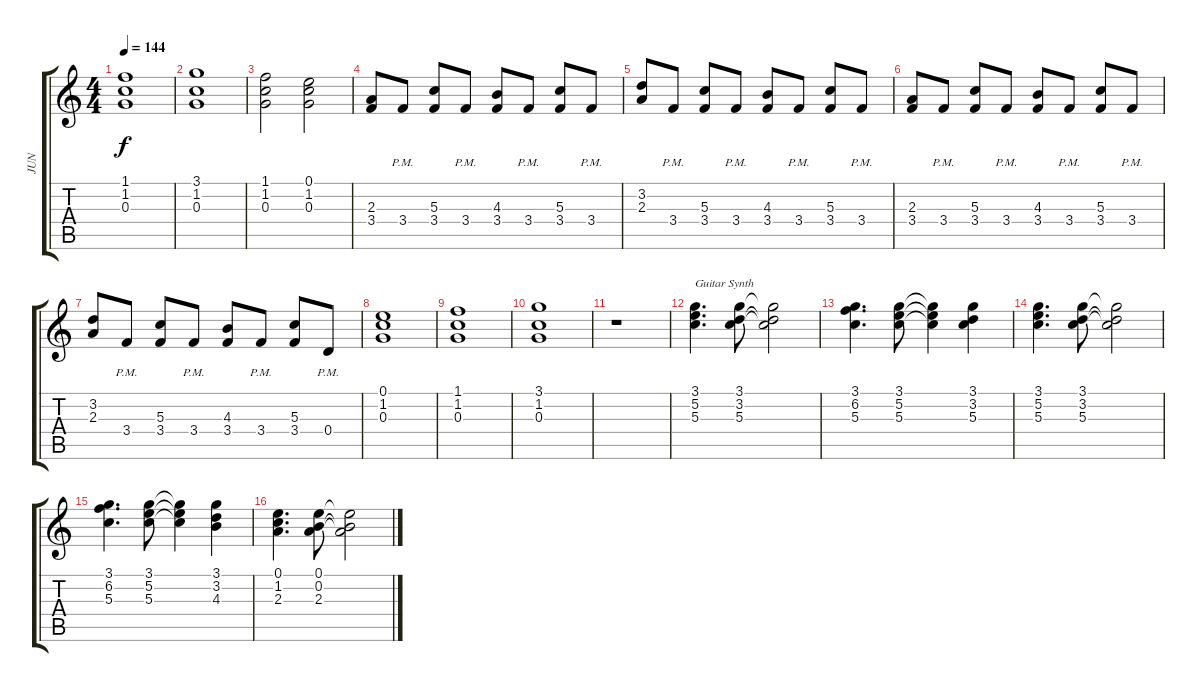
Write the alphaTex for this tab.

\track ("JUN" "JUN") {instrument distortionguitar}
\staff {score tabs}
\tuning (E4 B3 G3 D3 A2 E2) {hide}
\ts (4 4)
\tempo 144
\clef g2
\ks c
(1.1 1.2 0.3).1{dy f} |
(3.1 1.2 0.3).1 |
(1.1 1.2 0.3).2 (0.1 1.2 0.3).2 |
(2.3 3.4).8 3.4{pm}.8 (5.3 3.4).8 3.4{pm}.8 (4.3 3.4).8 3.4{pm}.8 (5.3 3.4).8 3.4{pm}.8 |
(3.2 2.3).8 3.4{pm}.8 (5.3 3.4).8 3.4{pm}.8 (4.3 3.4).8 3.4{pm}.8 (5.3 3.4).8 3.4{pm}.8 |
(2.3 3.4).8 3.4{pm}.8 (5.3 3.4).8 3.4{pm}.8 (4.3 3.4).8 3.4{pm}.8 (5.3 3.4).8 3.4{pm}.8 |
(3.2 2.3).8 3.4{pm}.8 (5.3 3.4).8 3.4{pm}.8 (4.3 3.4).8 3.4{pm}.8 (5.3 3.4).8 0.4{pm}.8 |
(0.1 1.2 0.3).1 |
(1.1 1.2 0.3).1 |
(3.1 1.2 0.3).1 |
r.1 |
(3.1 5.2 5.3).4{d txt "Guitar Synth" instrument electricgrandpiano} (3.1 3.2 5.3).8 (3.1{t} 3.2{t} 5.3{t}).2 |
(3.1 6.2 5.3).4{d} (3.1 5.2 5.3).8 (3.1{t} 5.2{t} 5.3{t}).4 (3.1 3.2 5.3).4 |
(3.1 5.2 5.3).4{d} (3.1 3.2 5.3).8 (3.1{t} 3.2{t} 5.3{t}).2 |
(3.1 6.2 5.3).4{d} (3.1 5.2 5.3).8 (3.1{t} 5.2{t} 5.3{t}).4 (3.1 3.2 4.3).4 |
(0.1 1.2 2.3).4{d} (0.1 0.2 2.3).8 (0.1{t} 0.2{t} 2.3{t}).2
